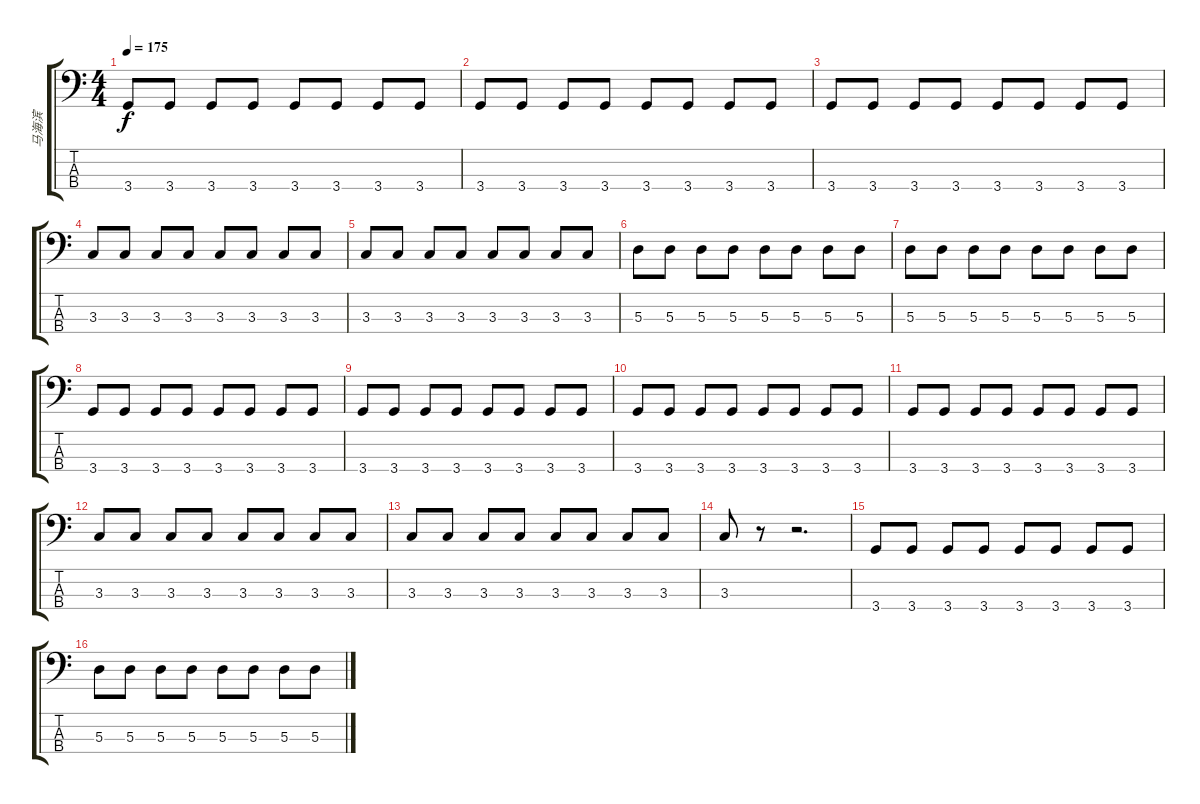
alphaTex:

\track ("马海滨" "马海滨") {instrument electricbassfinger}
\staff {score tabs}
\tuning (G2 D2 A1 E1) {hide}
\ts (4 4)
\tempo 175
\clef f4
\ks c
3.4.8{dy f} 3.4.8 3.4.8 3.4.8 3.4.8 3.4.8 3.4.8 3.4.8 |
3.4.8 3.4.8 3.4.8 3.4.8 3.4.8 3.4.8 3.4.8 3.4.8 |
3.4.8 3.4.8 3.4.8 3.4.8 3.4.8 3.4.8 3.4.8 3.4.8 |
3.3.8 3.3.8 3.3.8 3.3.8 3.3.8 3.3.8 3.3.8 3.3.8 |
3.3.8 3.3.8 3.3.8 3.3.8 3.3.8 3.3.8 3.3.8 3.3.8 |
5.3.8 5.3.8 5.3.8 5.3.8 5.3.8 5.3.8 5.3.8 5.3.8 |
5.3.8 5.3.8 5.3.8 5.3.8 5.3.8 5.3.8 5.3.8 5.3.8 |
3.4.8 3.4.8 3.4.8 3.4.8 3.4.8 3.4.8 3.4.8 3.4.8 |
3.4.8 3.4.8 3.4.8 3.4.8 3.4.8 3.4.8 3.4.8 3.4.8 |
3.4.8 3.4.8 3.4.8 3.4.8 3.4.8 3.4.8 3.4.8 3.4.8 |
3.4.8 3.4.8 3.4.8 3.4.8 3.4.8 3.4.8 3.4.8 3.4.8 |
3.3.8 3.3.8 3.3.8 3.3.8 3.3.8 3.3.8 3.3.8 3.3.8 |
3.3.8 3.3.8 3.3.8 3.3.8 3.3.8 3.3.8 3.3.8 3.3.8 |
3.3.8 r.8 r.2{d} |
3.4.8 3.4.8 3.4.8 3.4.8 3.4.8 3.4.8 3.4.8 3.4.8 |
5.3.8 5.3.8 5.3.8 5.3.8 5.3.8 5.3.8 5.3.8 5.3.8
